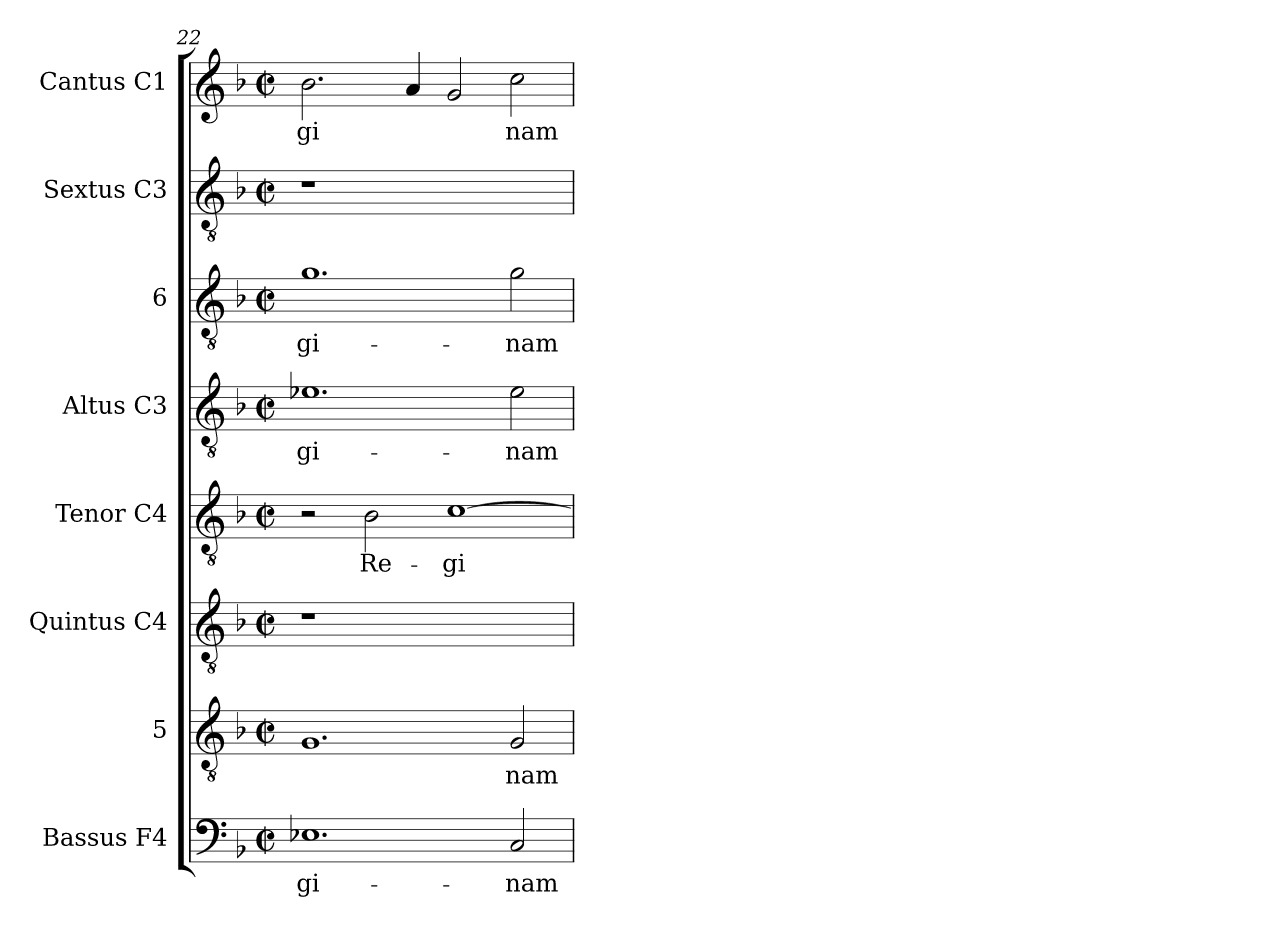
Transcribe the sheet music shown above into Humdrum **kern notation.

**kern	**text	**kern	**text	**kern	**kern	**text	**kern	**text	**kern	**text	**kern	**kern	**text
*part8	*part8	*part7	*part7	*part6	*part5	*part5	*part4	*part4	*part3	*part3	*part2	*part1	*part1
*staff8	*staff8	*staff7	*staff7	*staff6	*staff5	*staff5	*staff4	*staff4	*staff3	*staff3	*staff2	*staff1	*staff1
*I"Bassus  F4	*	*I"5	*	*I"Quintus  C4	*I"Tenor  C4	*	*I"Altus  C3	*	*I"6	*	*I"Sextus  C3	*I"Cantus  C1	*
*I'B	*	*	*	*	*I'T	*	*I'A	*	*	*	*	*I'C	*
*clefF4	*	*clefGv2	*	*clefGv2	*clefGv2	*	*clefGv2	*	*clefGv2	*	*clefGv2	*clefG2	*
*k[b-]	*	*k[b-]	*	*k[b-]	*k[b-]	*	*k[b-]	*	*k[b-]	*	*k[b-]	*k[b-]	*
*F:	*	*F:	*	*F:	*F:	*	*F:	*	*F:	*	*F:	*F:	*
*M2/2	*	*M2/2	*	*M2/2	*M2/2	*	*M2/2	*	*M2/2	*	*M2/2	*M2/2	*
*met(c|)	*	*met(c|)	*	*met(c|)	*met(c|)	*	*met(c|)	*	*met(c|)	*	*met(c|)	*met(c|)	*
=22	=22	=22	=22	=22	=22	=22	=22	=22	=22	=22	=22	=22	=22
!	!LO:LY:b:cj	!	!LO:LY:b:cj	!	!	!	!	!LO:LY:b:cj	!	!LO:LY:b	!	!	!LO:LY:b:cj
1.E-X	-gi-	1.G	--	1r	2r	.	1.e-X	-gi-	1.g	-gi-	1r	2.b-\	-gi-
!	!	!	!	!	!	!LO:LY:b:cj	!	!	!	!	!	!	!
.	.	.	.	.	2B-\	Re-	.	.	.	.	.	.	.
!	!	!	!	!	!	!	!	!	!	!	!	!	!LO:LY:b:cj
.	.	.	.	.	.	.	.	.	.	.	.	4a/	--
!	!	!	!	!	!	!LO:LY:b:cj	!	!	!	!	!	!	!LO:LY:b:cj
.	.	.	.	1ryy	[>1c	-gi-	.	.	.	.	1ryy	2g/	--
!	!LO:LY:b:cj	!	!LO:LY:b:cj	!	!	!	!	!LO:LY:b:cj	!	!LO:LY:b	!	!	!LO:LY:b:cj
2C/	-nam	2G/	-nam	.	.	.	2e-\	-nam	2g\	-nam	.	2cc\	-nam
=	=	=	=	=	=	=	=	=	=	=	=	=	=
*-	*-	*-	*-	*-	*-	*-	*-	*-	*-	*-	*-	*-	*-
